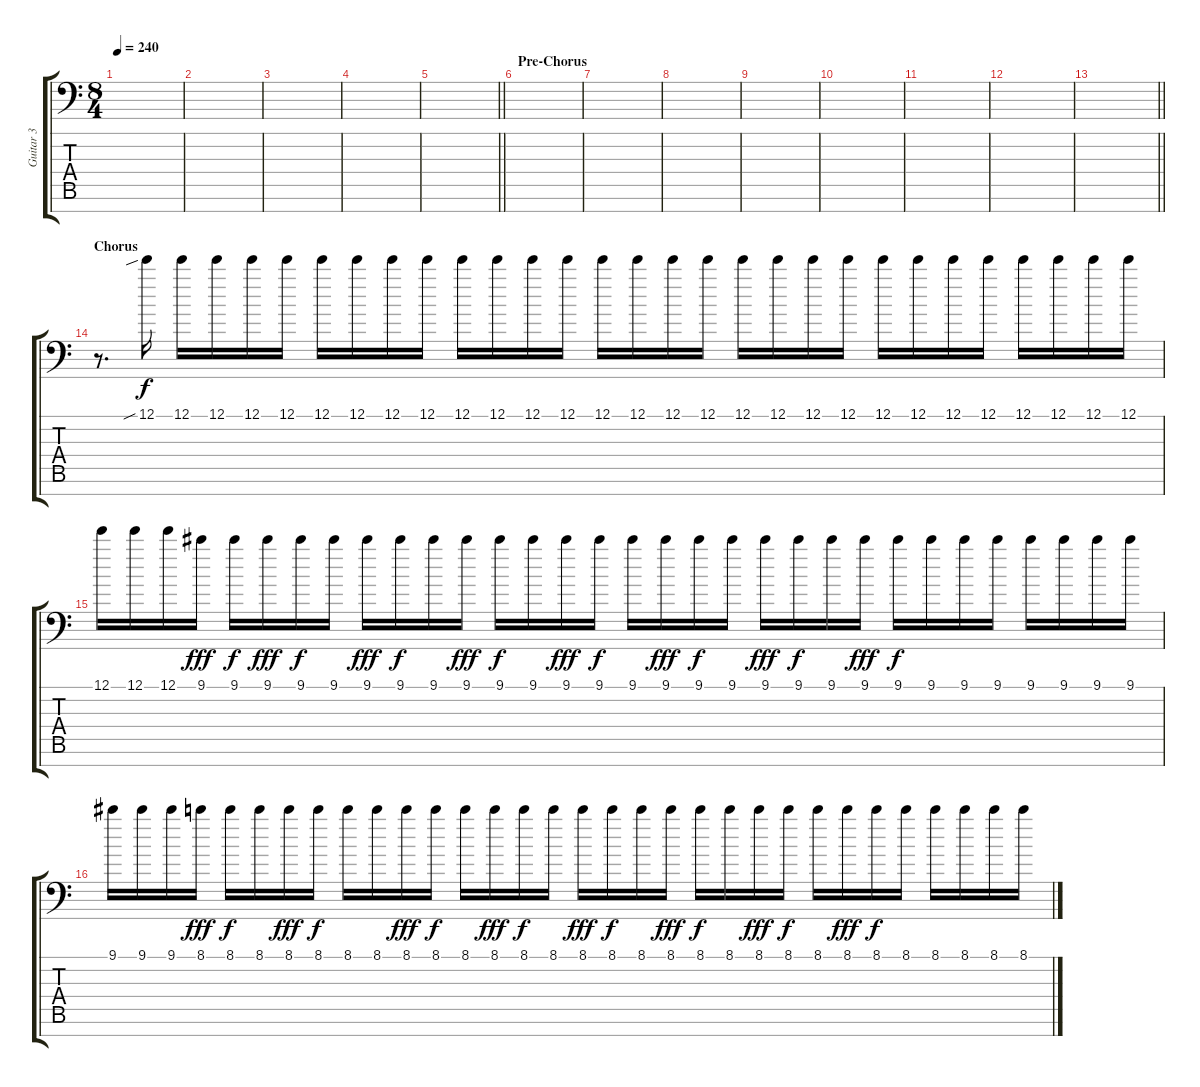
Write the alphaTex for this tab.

\track ("Guitar 3" "Guitar 3") {instrument electricguitarjazz}
\staff {score tabs}
\tuning (E4 B3 G3 D3 A2 E2 A1) {hide}
\ts (8 4)
\tempo 240
\clef f4
\ks c
|
|
|
|
\barLineRight lightlight
|
\section ("" "Pre-Chorus")
|
|
|
|
|
|
|
\barLineRight lightlight
|
\section ("" "Chorus")
r.8{d volume 11 balance 8 instrument distortionguitar} 12.1{sib}.16{dy f} 12.1.16 12.1.16 12.1.16 12.1.16 12.1.16 12.1.16 12.1.16 12.1.16 12.1.16 12.1.16 12.1.16 12.1.16 12.1.16 12.1.16 12.1.16 12.1.16 12.1.16 12.1.16 12.1.16 12.1.16 12.1.16 12.1.16 12.1.16 12.1.16 12.1.16 12.1.16 12.1.16 12.1.16 |
12.1.16 12.1.16 12.1.16 9.1.16{dy fff} 9.1.16{dy f} 9.1.16{dy fff} 9.1.16{dy f} 9.1.16 9.1.16{dy fff} 9.1.16{dy f} 9.1.16 9.1.16{dy fff} 9.1.16{dy f} 9.1.16 9.1.16{dy fff} 9.1.16{dy f} 9.1.16 9.1.16{dy fff} 9.1.16{dy f} 9.1.16 9.1.16{dy fff} 9.1.16{dy f} 9.1.16 9.1.16{dy fff} 9.1.16{dy f} 9.1.16 9.1.16 9.1.16 9.1.16 9.1.16 9.1.16 9.1.16 |
9.1.16 9.1.16 9.1.16 8.1.16{dy fff} 8.1.16{dy f} 8.1.16 8.1.16{dy fff} 8.1.16{dy f} 8.1.16 8.1.16 8.1.16{dy fff} 8.1.16{dy f} 8.1.16 8.1.16{dy fff} 8.1.16{dy f} 8.1.16 8.1.16{dy fff} 8.1.16{dy f} 8.1.16 8.1.16{dy fff} 8.1.16{dy f} 8.1.16 8.1.16{dy fff} 8.1.16{dy f} 8.1.16 8.1.16{dy fff} 8.1.16{dy f} 8.1.16 8.1.16 8.1.16 8.1.16 8.1.16
